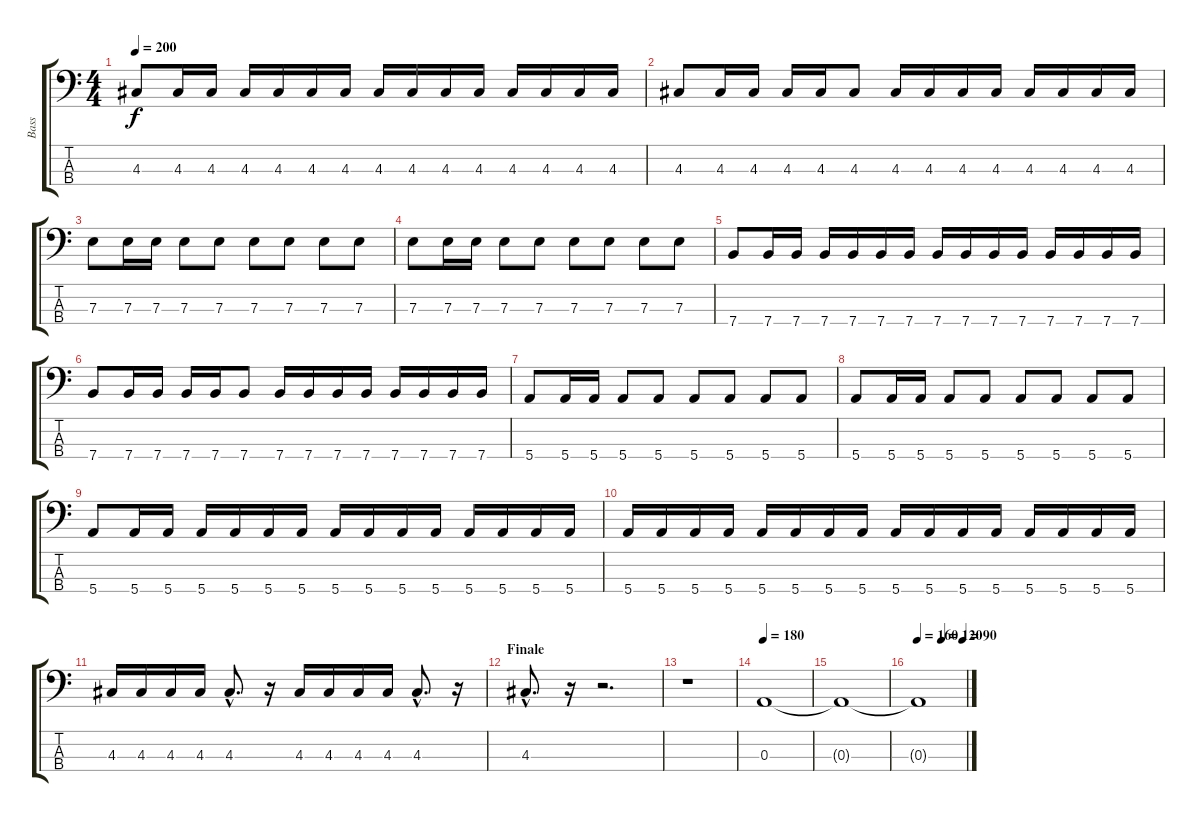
\track ("Bass" "Bass") {instrument electricbassfinger}
\staff {score tabs}
\tuning (G2 D2 A1 E1) {hide}
\ts (4 4)
\tempo 200
\clef f4
\ks c
4.3.8{dy f} 4.3.16 4.3.16 4.3.16 4.3.16 4.3.16 4.3.16 4.3.16 4.3.16 4.3.16 4.3.16 4.3.16 4.3.16 4.3.16 4.3.16 |
4.3.8 4.3.16 4.3.16 4.3.16 4.3.16 4.3.8 4.3.16 4.3.16 4.3.16 4.3.16 4.3.16 4.3.16 4.3.16 4.3.16 |
7.3.8 7.3.16 7.3.16 7.3.8 7.3.8 7.3.8 7.3.8 7.3.8 7.3.8 |
7.3.8 7.3.16 7.3.16 7.3.8 7.3.8 7.3.8 7.3.8 7.3.8 7.3.8 |
7.4.8 7.4.16 7.4.16 7.4.16 7.4.16 7.4.16 7.4.16 7.4.16 7.4.16 7.4.16 7.4.16 7.4.16 7.4.16 7.4.16 7.4.16 |
7.4.8 7.4.16 7.4.16 7.4.16 7.4.16 7.4.8 7.4.16 7.4.16 7.4.16 7.4.16 7.4.16 7.4.16 7.4.16 7.4.16 |
5.4.8 5.4.16 5.4.16 5.4.8 5.4.8 5.4.8 5.4.8 5.4.8 5.4.8 |
5.4.8 5.4.16 5.4.16 5.4.8 5.4.8 5.4.8 5.4.8 5.4.8 5.4.8 |
5.4.8 5.4.16 5.4.16 5.4.16 5.4.16 5.4.16 5.4.16 5.4.16 5.4.16 5.4.16 5.4.16 5.4.16 5.4.16 5.4.16 5.4.16 |
5.4.16 5.4.16 5.4.16 5.4.16 5.4.16 5.4.16 5.4.16 5.4.16 5.4.16 5.4.16 5.4.16 5.4.16 5.4.16 5.4.16 5.4.16 5.4.16 |
4.3.16 4.3.16 4.3.16 4.3.16 4.3{hac}.8{d} r.16 4.3.16 4.3.16 4.3.16 4.3.16 4.3{hac}.8{d} r.16 |
\section ("" "Finale")
4.3{hac}.8{d} r.16 r.2{d} |
r.1 |
\tempo 180
0.3.1 |
0.3{t}.1 |
\tempo 160
\tempo (120 0.5)
\tempo (90 0.9375)
0.3{t}.1
